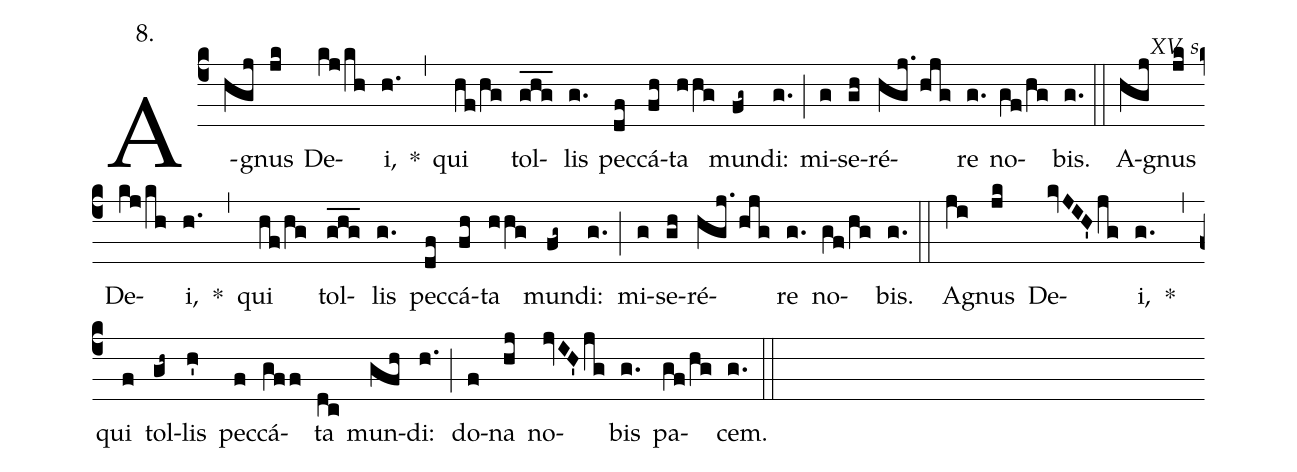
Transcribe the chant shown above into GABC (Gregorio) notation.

annotation:8.;
commentary:XV. s.;
%%
(c4) A(hgj)gnus(jk) De(kj!/kh)i,(h.) *(,)
qui(hf!/hg) tol(ghg___)lis(g.) pec(df)cá(fh)ta(hhg) mun(fg~)di:(g.) (;)
mi(g)se(gh)ré(hgj.!/hjg)re(g.) no(gf!/hg)bis.(g.) (::)
A(hgj)gnus(jk) De(kj!/kh)i,(h.) *(,)
qui(hf!/hg) tol(ghg___)lis(g.) pec(df)cá(fh)ta(hhg) mun(fg~)di:(g.) (;)
mi(g)se(gh)ré(hgj.!/hjg)re(g.) no(gf!/hg)bis.(g.) (::)
A(ji)gnus(jk) De(kvJIH'jg)i,(g.) *(,)
qui(f) tol(gh~)lis(h') pec(f)cá(gff)ta(dc) mun(gfh)di:(h.) (;)
do(f)na(hj) no(jvIH'jg)bis(g.) pa(gf!/hg)cem.(g.) (::)
